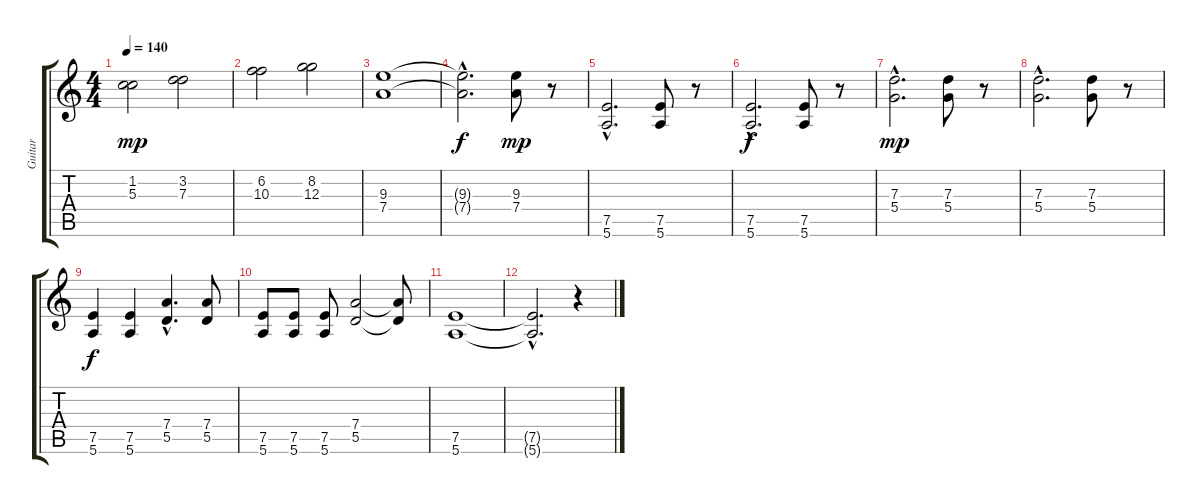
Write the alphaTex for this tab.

\track ("Guitar" "Guitar") {instrument overdrivenguitar}
\staff {score tabs}
\tuning (E4 B3 G3 D3 A2 E2) {hide}
\ts (4 4)
\tempo 140
\clef g2
\ks c
(1.2 5.3).2{dy mp} (3.2 7.3).2 |
(6.2 10.3).2 (8.2 12.3).2 |
(9.3 7.4).1 |
(9.3{hac t} 7.4{hac t}).2{d dy f} (9.3 7.4).8{dy mp} r.8 |
(7.5{hac} 5.6{hac}).2{d} (7.5 5.6).8 r.8 |
(7.5{hac} 5.6{hac}).2{d dy f} (7.5 5.6).8 r.8 |
(7.3{hac} 5.4{hac}).2{d dy mp} (7.3 5.4).8 r.8 |
(7.3{hac} 5.4{hac}).2{d} (7.3 5.4).8 r.8 |
(7.5 5.6).4{dy f} (7.5 5.6).4 (7.4{hac} 5.5{hac}).4{d} (7.4 5.5).8 |
(7.5 5.6).8 (7.5 5.6).8 (7.5 5.6).8 (7.4 5.5).2 (7.4{t} 5.5{t}).8 |
(7.5 5.6).1 |
(7.5{hac t} 5.6{hac t}).2{d} r.4
